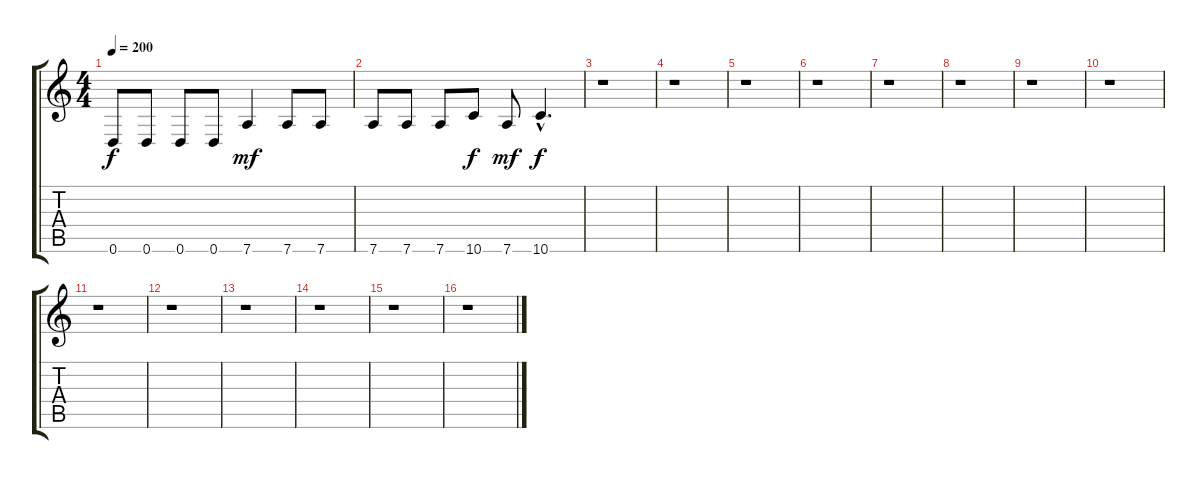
\track "" {instrument overdrivenguitar}
\staff {score tabs}
\tuning (D4 A3 F3 C3 G2 D2) {hide}
\ts (4 4)
\tempo 200
\clef g2
\ks c
0.6.8{dy f} 0.6.8 0.6.8 0.6.8 7.6.4{dy mf} 7.6.8 7.6.8 |
7.6.8 7.6.8 7.6.8 10.6.8{dy f} 7.6.8{dy mf} 10.6{hac}.4{d dy f} |
r.1 |
r.1 |
r.1 |
r.1 |
r.1 |
r.1 |
r.1 |
r.1 |
r.1 |
r.1 |
r.1 |
r.1 |
r.1 |
r.1
